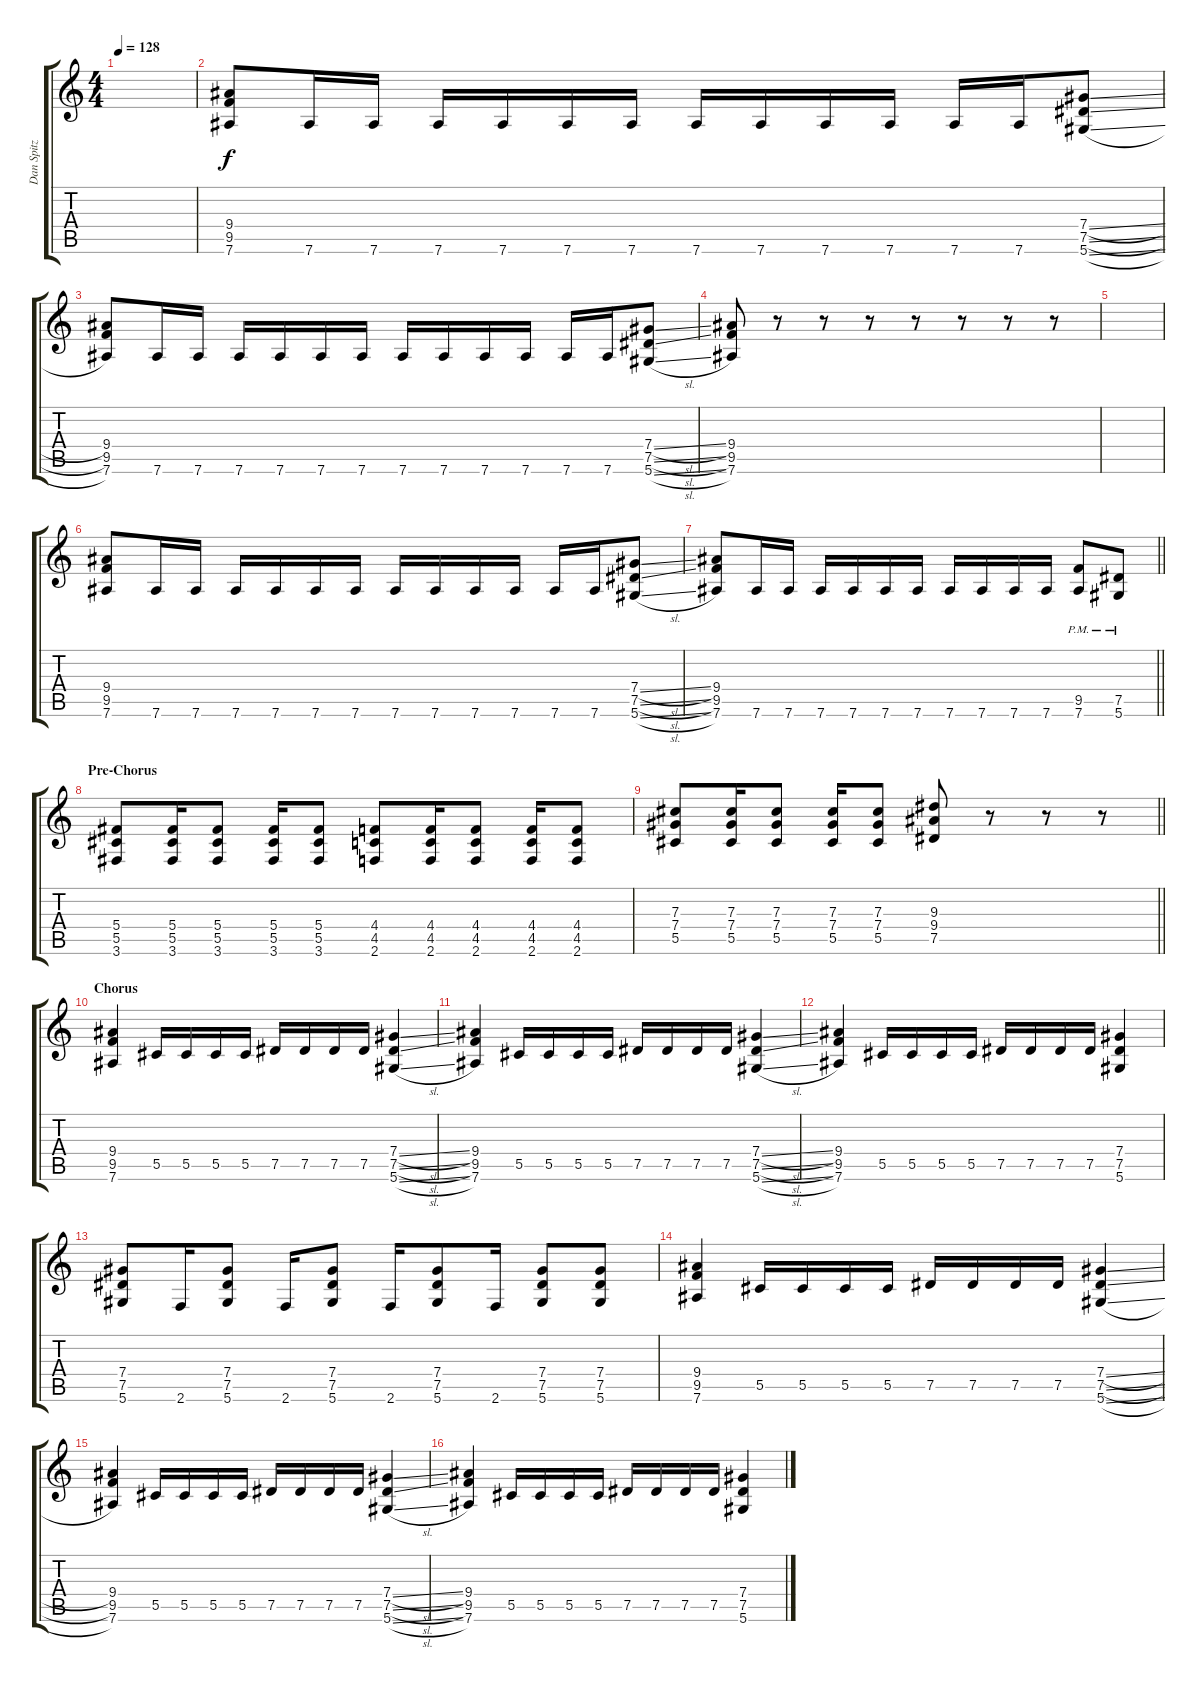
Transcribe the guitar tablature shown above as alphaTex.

\track ("Dan Spitz (Rhythm Guitar)" "Dan Spitz ") {instrument distortionguitar}
\staff {score tabs}
\tuning (Eb4 Bb3 Gb3 Db3 Ab2 Eb2) {hide}
\ts (4 4)
\tempo 128
\clef g2
\ks c
|
(9.4 9.5 7.6).8 7.6.16 7.6.16 7.6.16 7.6.16 7.6.16 7.6.16 7.6.16 7.6.16 7.6.16 7.6.16 7.6.16 7.6.16 (7.4{sl} 7.5{sl} 5.6{sl}).8 |
(9.4 9.5 7.6).8 7.6.16 7.6.16 7.6.16 7.6.16 7.6.16 7.6.16 7.6.16 7.6.16 7.6.16 7.6.16 7.6.16 7.6.16 (7.4{sl} 7.5{sl} 5.6{sl}).8 |
(9.4 9.5 7.6).8 r.8 r.8 r.8 r.8 r.8 r.8 r.8 |
|
(9.4 9.5 7.6).8 7.6.16 7.6.16 7.6.16 7.6.16 7.6.16 7.6.16 7.6.16 7.6.16 7.6.16 7.6.16 7.6.16 7.6.16 (7.4{sl} 7.5{sl} 5.6{sl}).8 |
\barLineRight lightlight
(9.4 9.5 7.6).8 7.6.16 7.6.16 7.6.16 7.6.16 7.6.16 7.6.16 7.6.16 7.6.16 7.6.16 7.6.16 (9.5{pm} 7.6{pm}).8 (7.5{pm} 5.6{pm}).8 |
\section ("" "Pre-Chorus")
(5.4 5.5 3.6).8 (5.4 5.5 3.6).16 (5.4 5.5 3.6).8 (5.4 5.5 3.6).16 (5.4 5.5 3.6).8 (4.4 4.5 2.6).8 (4.4 4.5 2.6).16 (4.4 4.5 2.6).8 (4.4 4.5 2.6).16 (4.4 4.5 2.6).8 |
\barLineRight lightlight
(7.3 7.4 5.5).8 (7.3 7.4 5.5).16 (7.3 7.4 5.5).8 (7.3 7.4 5.5).16 (7.3 7.4 5.5).8 (9.3 9.4 7.5).8 r.8 r.8 r.8 |
\section ("" "Chorus")
(9.4 9.5 7.6).4 5.5.16 5.5.16 5.5.16 5.5.16 7.5.16 7.5.16 7.5.16 7.5.16 (7.4{sl} 7.5{sl} 5.6{sl}).4 |
(9.4 9.5 7.6).4 5.5.16 5.5.16 5.5.16 5.5.16 7.5.16 7.5.16 7.5.16 7.5.16 (7.4{sl} 7.5{sl} 5.6{sl}).4 |
(9.4 9.5 7.6).4 5.5.16 5.5.16 5.5.16 5.5.16 7.5.16 7.5.16 7.5.16 7.5.16 (7.4 7.5 5.6).4 |
(7.4 7.5 5.6).8 2.6.16 (7.4 7.5 5.6).8 2.6.16 (7.4 7.5 5.6).8 2.6.16 (7.4 7.5 5.6).8 2.6.16 (7.4 7.5 5.6).8 (7.4 7.5 5.6).8 |
(9.4 9.5 7.6).4 5.5.16 5.5.16 5.5.16 5.5.16 7.5.16 7.5.16 7.5.16 7.5.16 (7.4{sl} 7.5{sl} 5.6{sl}).4 |
(9.4 9.5 7.6).4 5.5.16 5.5.16 5.5.16 5.5.16 7.5.16 7.5.16 7.5.16 7.5.16 (7.4{sl} 7.5{sl} 5.6{sl}).4 |
(9.4 9.5 7.6).4 5.5.16 5.5.16 5.5.16 5.5.16 7.5.16 7.5.16 7.5.16 7.5.16 (7.4 7.5 5.6).4
